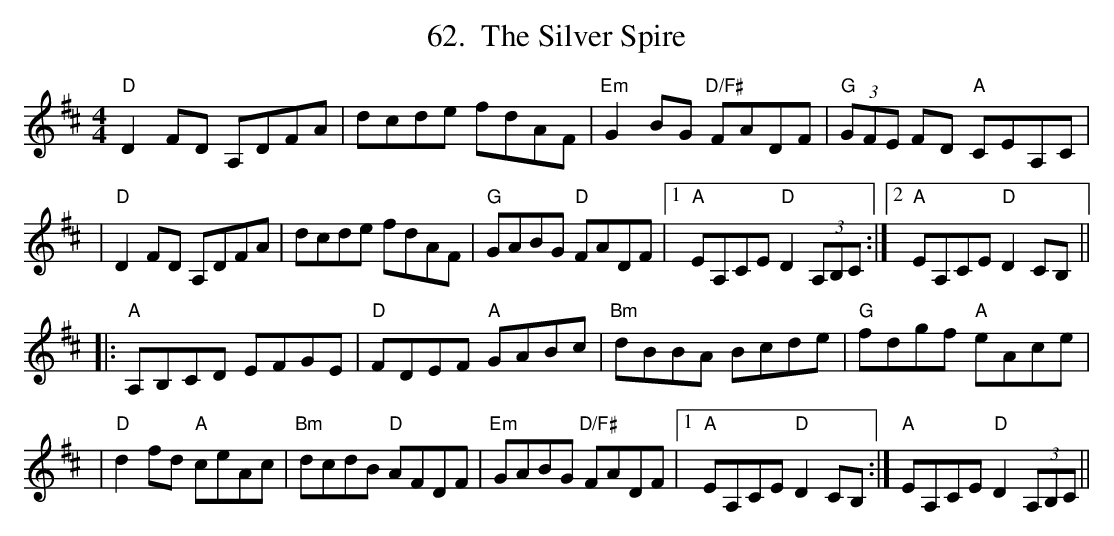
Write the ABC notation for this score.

X:1
T: Silver Spire, The
M: 4/4
L: 1/8
%%score 1 | 2
K:Dmaj
"D"D2 FD A,DFA|dcde fdAF|"Em"G2BG "D/F#"FADF|"G"(3GFE FD "A"CEA,C|
|"D"D2 FD A,DFA|dcde fdAF|"G"GABG "D"FADF|1"A" EA,CE "D"D2 (3A,B,C:|2"A" EA,CE "D"D2 CB,||
|:"A"A,B,CD EFGE|"D"FDEF "A"GABc|"Bm"dBBA Bcde|"G"fdgf "A"eAce|
|"D"d2fd "A"ceAc|"Bm"dcdB "D"AFDF|"Em"GABG "D/F#"FADF|1"A"EA,CE "D"D2 CB,:|"A"2EA,CE "D"D2 (3A,B,C||
